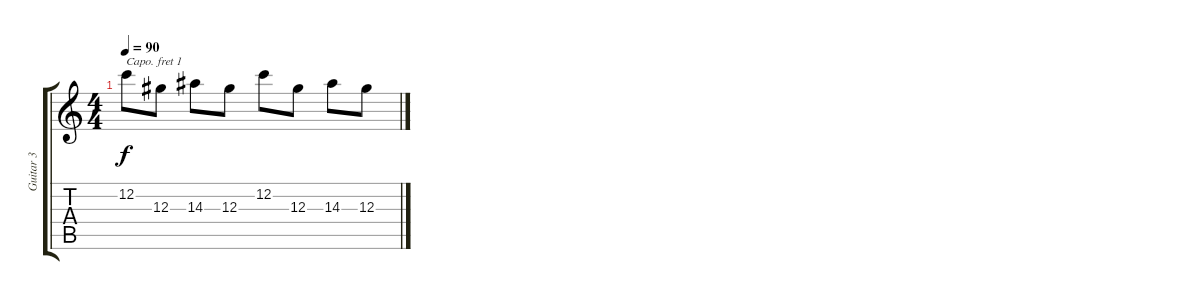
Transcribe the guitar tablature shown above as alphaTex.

\track ("Guitar 3" "Guitar 3") {instrument acousticguitarsteel}
\staff {score tabs}
\capo 1
\tuning (E4 B3 G3 D3 A2 E2) {hide}
\ts (4 4)
\tempo 90
\clef g2
\ks c
12.2.8{dy f} 12.3.8 14.3.8 12.3.8 12.2.8 12.3.8 14.3.8 12.3.8
